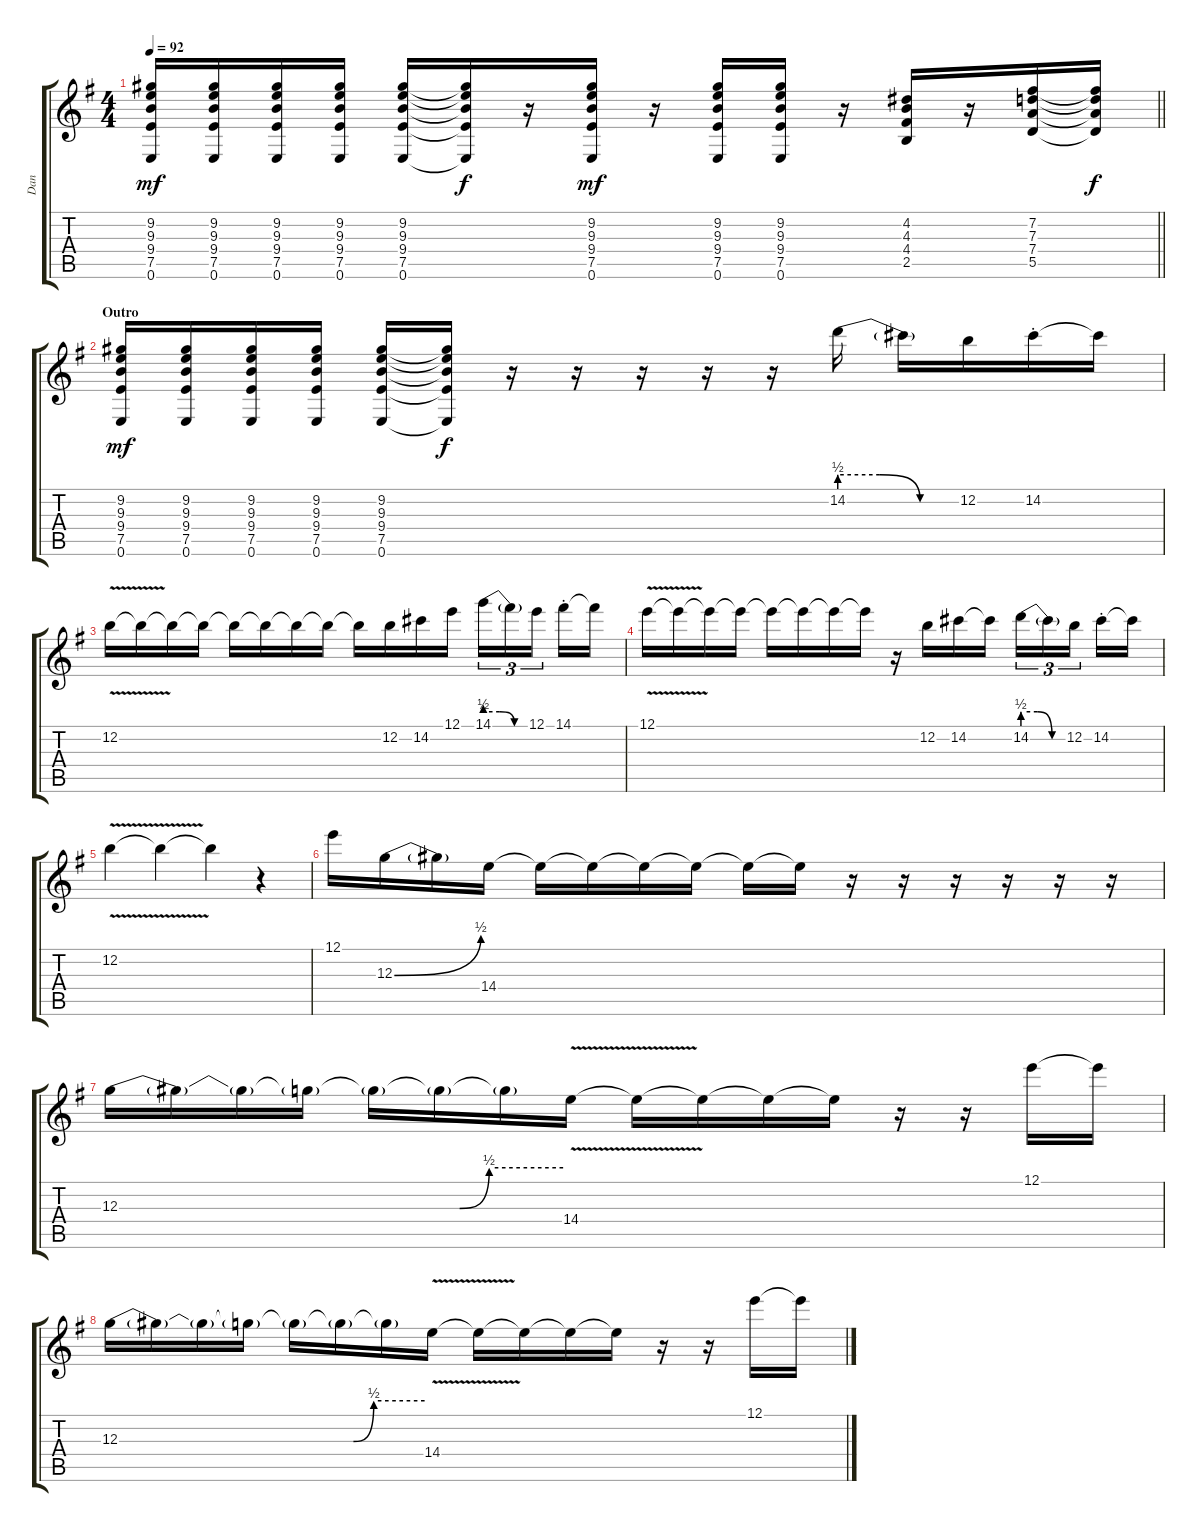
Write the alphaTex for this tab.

\track ("Dan" "Dan") {instrument overdrivenguitar}
\staff {score tabs}
\tuning (E4 B3 G3 D3 A2 E2) {hide}
\ts (4 4)
\tempo 92
\clef g2
\barLineRight lightlight
\ks g
(9.2 9.3 9.4 7.5 0.6).16{dy mf} (9.2 9.3 9.4 7.5 0.6).16 (9.2 9.3 9.4 7.5 0.6).16 (9.2 9.3 9.4 7.5 0.6).16 (9.2 9.3 9.4 7.5 0.6).16 (9.2{t} 9.3{t} 9.4{t} 7.5{t} 0.6{t}).16{dy f} r.16 (9.2 9.3 9.4 7.5 0.6).16{dy mf} r.16 (9.2 9.3 9.4 7.5 0.6).16 (9.2 9.3 9.4 7.5 0.6).16 r.16 (4.2 4.3 4.4 2.5).16 r.16 (7.2 7.3 7.4 5.5).16 (7.2{t} 7.3{t} 7.4{t} 5.5{t}).16{dy f} |
\section ("" "Outro")
(9.2 9.3 9.4 7.5 0.6).16{dy mf} (9.2 9.3 9.4 7.5 0.6).16 (9.2 9.3 9.4 7.5 0.6).16 (9.2 9.3 9.4 7.5 0.6).16 (9.2 9.3 9.4 7.5 0.6).16 (9.2{t} 9.3{t} 9.4{t} 7.5{t} 0.6{t}).16{dy f} r.16 r.16 r.16 r.16 r.16 14.2{be (custom 0 2 20 2 40 0 60 0)}.16 14.2{t}.16 12.2.16 14.2{st}.16 14.2{t}.16 |
12.2{v}.16 12.2{t}.16 12.2{t}.16 12.2{t}.16 12.2{t}.16 12.2{t}.16 12.2{t}.16 12.2{t}.16 12.2{t}.16 12.2.16 14.2.16 12.1.16 14.1{be (custom 0 2 20 2 40 0 60 0)}.16{tu (3 2)} 14.1{t}.16{tu (3 2)} 12.1.16{tu (3 2) beam splitsecondary} 14.1{st}.16 14.1{t}.16 |
12.1{v}.16 12.1{t}.16 12.1{t}.16 12.1{t}.16 12.1{t}.16 12.1{t}.16 12.1{t}.16 12.1{t}.16 r.16 12.2.16 14.2.16 14.2{t}.16 14.2{be (custom 0 2 20 2 40 0 60 0)}.16{tu (3 2)} 14.2{t}.16{tu (3 2)} 12.2.16{tu (3 2) beam splitsecondary} 14.2{st}.16 14.2{t}.16 |
12.2{v}.4 12.2{t}.4 12.2{t}.4 r.4 |
12.1.16 12.3{be (bend 0 0 60 2)}.16 12.3{t}.16 14.4.16 14.4{t}.16 14.4{t}.16 14.4{t}.16 14.4{t}.16 14.4{t}.16 14.4{t}.16 r.16 r.16 r.16 r.16 r.16 r.16 |
12.3{be (custom 0 0 46 0 50 2 60 2)}.16 12.3{t}.16 12.3{t}.16 12.3{t}.16 12.3{t}.16 12.3{t}.16 12.3{t}.16 14.4{v}.16 14.4{t}.16 14.4{t}.16 14.4{t}.16 14.4{t}.16 r.16 r.16 12.1.16 12.1{t}.16 |
12.3{be (custom 0 0 46 0 50 2 60 2)}.16 12.3{t}.16 12.3{t}.16 12.3{t}.16 12.3{t}.16 12.3{t}.16 12.3{t}.16 14.4{v}.16 14.4{t}.16 14.4{t}.16 14.4{t}.16 14.4{t}.16 r.16 r.16 12.1.16 12.1{t}.16
